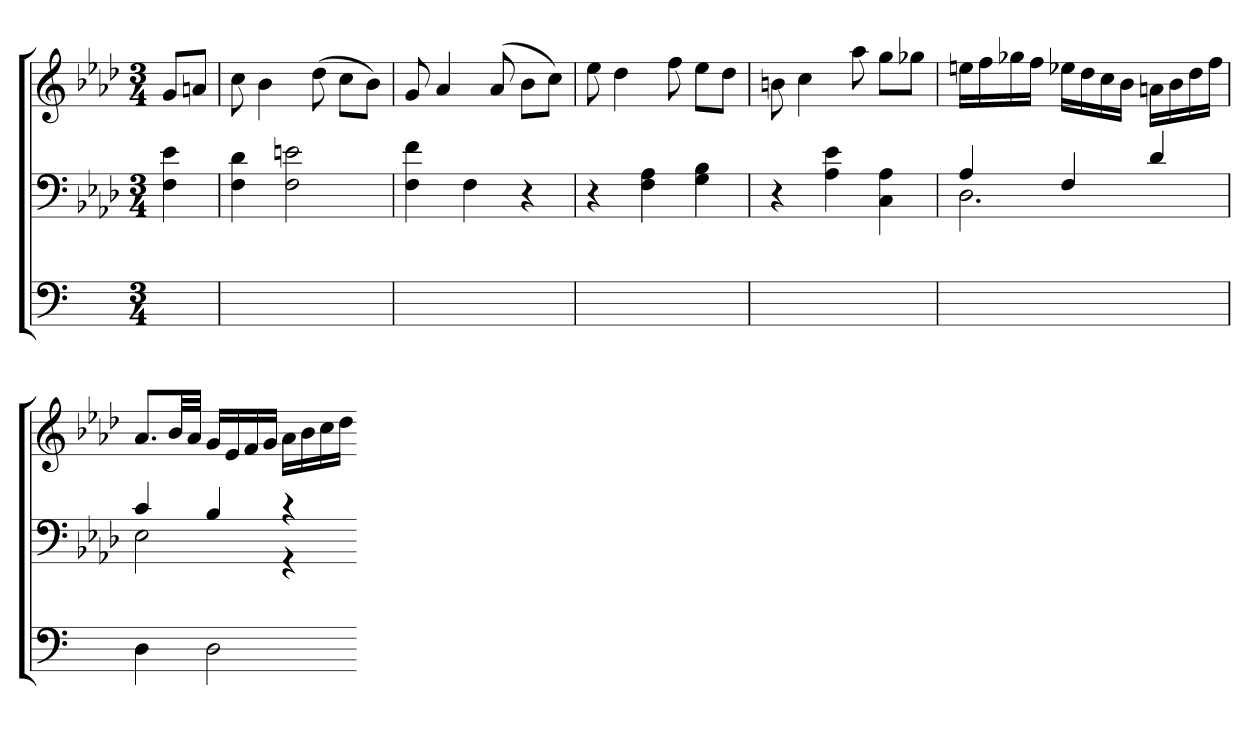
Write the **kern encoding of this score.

**kern	**kern	**kern
*part3	*part2	*part1
*staff3	*staff2	*staff1
*	*clefF4	*clefG2
*	*k[b-e-a-d-]	*k[b-e-a-d-]
*	*f:	*f:
*M3/4	*M3/4	*M3/4
=	=	=
4ryy	4F 4e-	8gL
.	.	8anJ
=	=	=
2.ryy	4F 4d-	8cc
.	.	4b-
.	2F 2en	.
.	.	(8dd-
.	.	8ccL
.	.	8b-J)
=	=	=
2.ryy	4F 4f	8g
.	.	4a-
.	4F	.
.	.	(8a-
.	4r	8b-L
.	.	8ccJ)
=	=	=
2.ryy	4r	8ee-
.	.	4dd-
.	4F 4A-	.
.	.	8ff
.	4G 4B-	8ee-L
.	.	8dd-J
=	=	=
2.ryy	4r	8bn
.	.	4cc
.	4A- 4e-	.
.	.	8aa-
.	4C 4A-	8ggL
.	.	8gg-XJ
=	=	=
*	*^	*
2.ryy	4A-	2.D-	16eenLL
.	.	.	16ff
.	.	.	16gg-X
.	.	.	16ffJJ
.	4F	.	16ee-XLL
.	.	.	16dd-
.	.	.	16cc
.	.	.	16b-JJ
.	4d-	.	16anLL
.	.	.	16b-
.	.	.	16dd-
.	.	.	16ffJJ
=	=	=	=
4D	4c	2E-	8.a-L
.	.	.	32b-LL
.	.	.	32a-JJJ
2D	4B-	.	16gLL
.	.	.	16e-
.	.	.	16f
.	.	.	16gJJ
.	4r	4r	16a-LL
.	.	.	16b-
.	.	.	16cc
.	.	.	16dd-JJ
*	*v	*v	*
=-	=-	=-
*-	*-	*-
